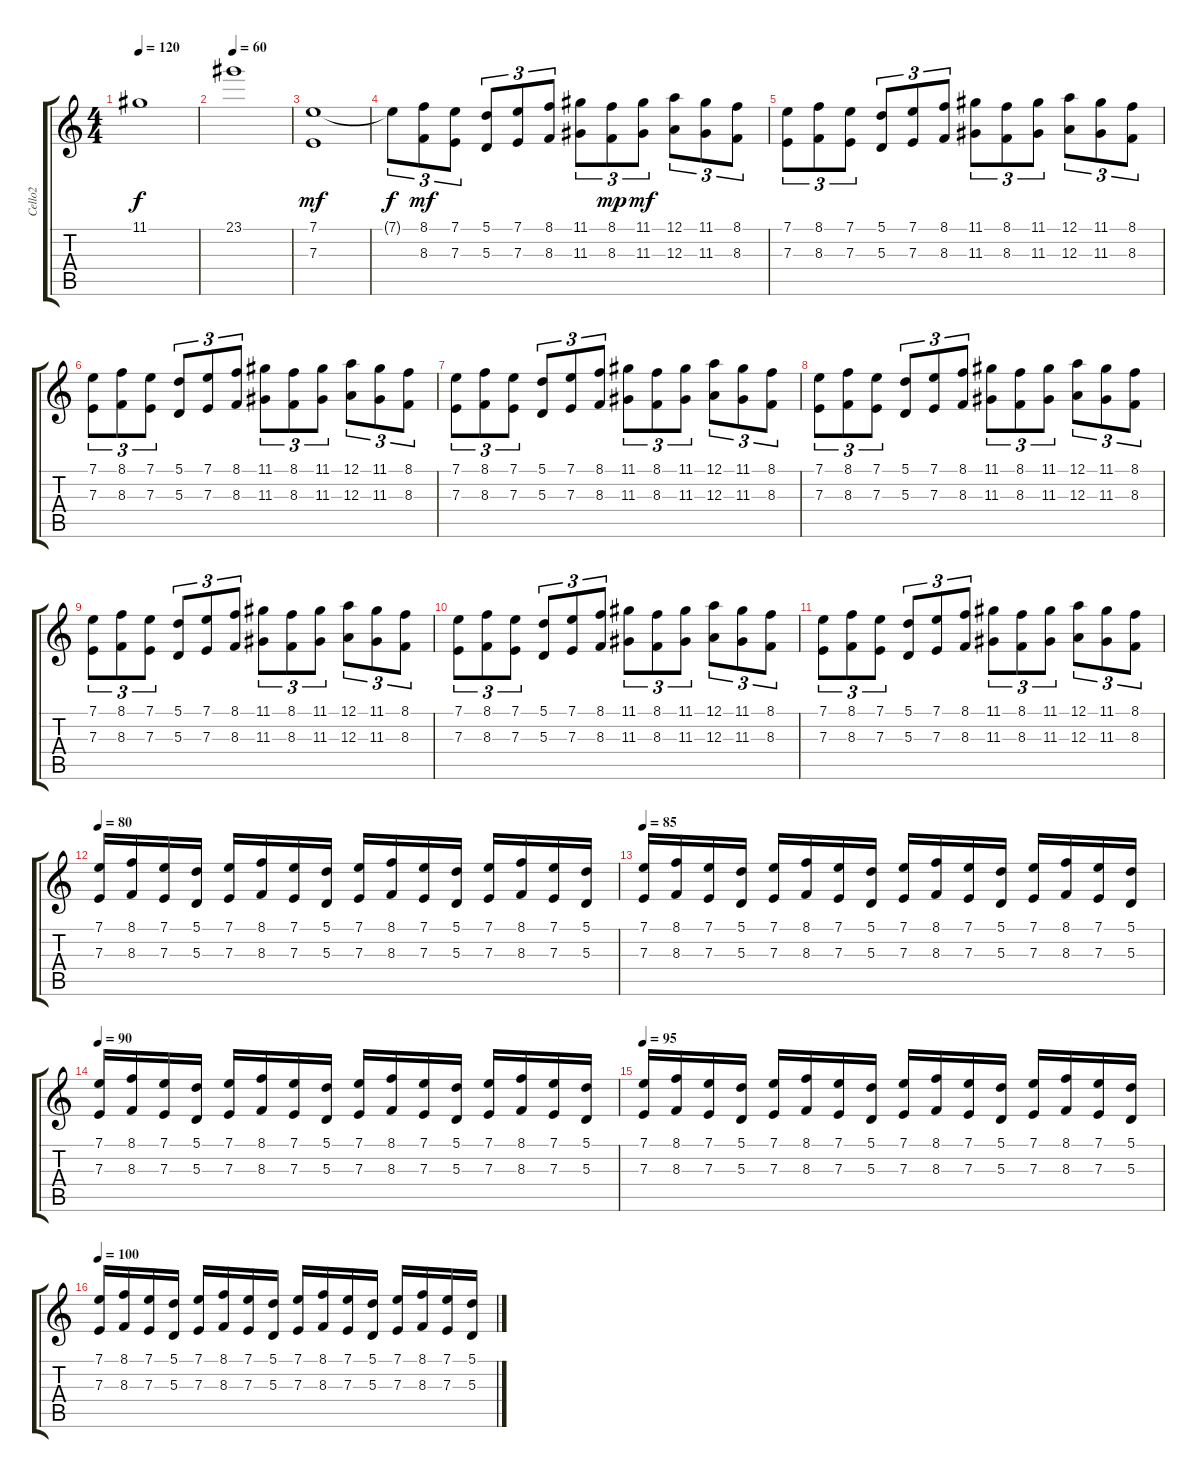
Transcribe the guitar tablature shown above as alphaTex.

\track ("Cello2" "Cello2") {instrument viola}
\staff {score tabs}
\tuning (A4 D4 A3 D3 G2 C2) {hide}
\ts (4 4)
\tempo 120
\clef g2
\ks c
11.1.1{dy f} |
\tempo 60
23.1.1 |
(7.1 7.3).1{dy mf volume 6} |
7.1{t}.8{tu (3 2) dy f volume 16} (8.1 8.3).8{tu (3 2) dy mf} (7.1 7.3).8{tu (3 2)} (5.1 5.3).8{tu (3 2)} (7.1 7.3).8{tu (3 2)} (8.1 8.3).8{tu (3 2)} (11.1 11.3).8{tu (3 2)} (8.1 8.3).8{tu (3 2) dy mp} (11.1 11.3).8{tu (3 2) dy mf} (12.1 12.3).8{tu (3 2)} (11.1 11.3).8{tu (3 2)} (8.1 8.3).8{tu (3 2)} |
(7.1 7.3).8{tu (3 2)} (8.1 8.3).8{tu (3 2)} (7.1 7.3).8{tu (3 2)} (5.1 5.3).8{tu (3 2)} (7.1 7.3).8{tu (3 2)} (8.1 8.3).8{tu (3 2)} (11.1 11.3).8{tu (3 2)} (8.1 8.3).8{tu (3 2)} (11.1 11.3).8{tu (3 2)} (12.1 12.3).8{tu (3 2)} (11.1 11.3).8{tu (3 2)} (8.1 8.3).8{tu (3 2)} |
(7.1 7.3).8{tu (3 2)} (8.1 8.3).8{tu (3 2)} (7.1 7.3).8{tu (3 2)} (5.1 5.3).8{tu (3 2)} (7.1 7.3).8{tu (3 2)} (8.1 8.3).8{tu (3 2)} (11.1 11.3).8{tu (3 2)} (8.1 8.3).8{tu (3 2)} (11.1 11.3).8{tu (3 2)} (12.1 12.3).8{tu (3 2)} (11.1 11.3).8{tu (3 2)} (8.1 8.3).8{tu (3 2)} |
(7.1 7.3).8{tu (3 2)} (8.1 8.3).8{tu (3 2)} (7.1 7.3).8{tu (3 2)} (5.1 5.3).8{tu (3 2)} (7.1 7.3).8{tu (3 2)} (8.1 8.3).8{tu (3 2)} (11.1 11.3).8{tu (3 2)} (8.1 8.3).8{tu (3 2)} (11.1 11.3).8{tu (3 2)} (12.1 12.3).8{tu (3 2)} (11.1 11.3).8{tu (3 2)} (8.1 8.3).8{tu (3 2)} |
(7.1 7.3).8{tu (3 2)} (8.1 8.3).8{tu (3 2)} (7.1 7.3).8{tu (3 2)} (5.1 5.3).8{tu (3 2)} (7.1 7.3).8{tu (3 2)} (8.1 8.3).8{tu (3 2)} (11.1 11.3).8{tu (3 2)} (8.1 8.3).8{tu (3 2)} (11.1 11.3).8{tu (3 2)} (12.1 12.3).8{tu (3 2)} (11.1 11.3).8{tu (3 2)} (8.1 8.3).8{tu (3 2)} |
(7.1 7.3).8{tu (3 2)} (8.1 8.3).8{tu (3 2)} (7.1 7.3).8{tu (3 2)} (5.1 5.3).8{tu (3 2)} (7.1 7.3).8{tu (3 2)} (8.1 8.3).8{tu (3 2)} (11.1 11.3).8{tu (3 2)} (8.1 8.3).8{tu (3 2)} (11.1 11.3).8{tu (3 2)} (12.1 12.3).8{tu (3 2)} (11.1 11.3).8{tu (3 2)} (8.1 8.3).8{tu (3 2)} |
(7.1 7.3).8{tu (3 2)} (8.1 8.3).8{tu (3 2)} (7.1 7.3).8{tu (3 2)} (5.1 5.3).8{tu (3 2)} (7.1 7.3).8{tu (3 2)} (8.1 8.3).8{tu (3 2)} (11.1 11.3).8{tu (3 2)} (8.1 8.3).8{tu (3 2)} (11.1 11.3).8{tu (3 2)} (12.1 12.3).8{tu (3 2)} (11.1 11.3).8{tu (3 2)} (8.1 8.3).8{tu (3 2)} |
(7.1 7.3).8{tu (3 2)} (8.1 8.3).8{tu (3 2)} (7.1 7.3).8{tu (3 2)} (5.1 5.3).8{tu (3 2)} (7.1 7.3).8{tu (3 2)} (8.1 8.3).8{tu (3 2)} (11.1 11.3).8{tu (3 2)} (8.1 8.3).8{tu (3 2)} (11.1 11.3).8{tu (3 2)} (12.1 12.3).8{tu (3 2)} (11.1 11.3).8{tu (3 2)} (8.1 8.3).8{tu (3 2)} |
\tempo 80
(7.1 7.3).16 (8.1 8.3).16 (7.1 7.3).16 (5.1 5.3).16 (7.1 7.3).16 (8.1 8.3).16 (7.1 7.3).16 (5.1 5.3).16 (7.1 7.3).16 (8.1 8.3).16 (7.1 7.3).16 (5.1 5.3).16 (7.1 7.3).16 (8.1 8.3).16 (7.1 7.3).16 (5.1 5.3).16 |
\tempo 85
(7.1 7.3).16 (8.1 8.3).16 (7.1 7.3).16 (5.1 5.3).16 (7.1 7.3).16 (8.1 8.3).16 (7.1 7.3).16 (5.1 5.3).16 (7.1 7.3).16 (8.1 8.3).16 (7.1 7.3).16 (5.1 5.3).16 (7.1 7.3).16 (8.1 8.3).16 (7.1 7.3).16 (5.1 5.3).16 |
\tempo 90
(7.1 7.3).16 (8.1 8.3).16 (7.1 7.3).16 (5.1 5.3).16 (7.1 7.3).16 (8.1 8.3).16 (7.1 7.3).16 (5.1 5.3).16 (7.1 7.3).16 (8.1 8.3).16 (7.1 7.3).16 (5.1 5.3).16 (7.1 7.3).16 (8.1 8.3).16 (7.1 7.3).16 (5.1 5.3).16 |
\tempo 95
(7.1 7.3).16 (8.1 8.3).16 (7.1 7.3).16 (5.1 5.3).16 (7.1 7.3).16 (8.1 8.3).16 (7.1 7.3).16 (5.1 5.3).16 (7.1 7.3).16 (8.1 8.3).16 (7.1 7.3).16 (5.1 5.3).16 (7.1 7.3).16 (8.1 8.3).16 (7.1 7.3).16 (5.1 5.3).16 |
\tempo 100
(7.1 7.3).16 (8.1 8.3).16 (7.1 7.3).16 (5.1 5.3).16 (7.1 7.3).16 (8.1 8.3).16 (7.1 7.3).16 (5.1 5.3).16 (7.1 7.3).16 (8.1 8.3).16 (7.1 7.3).16 (5.1 5.3).16 (7.1 7.3).16 (8.1 8.3).16 (7.1 7.3).16 (5.1 5.3).16
